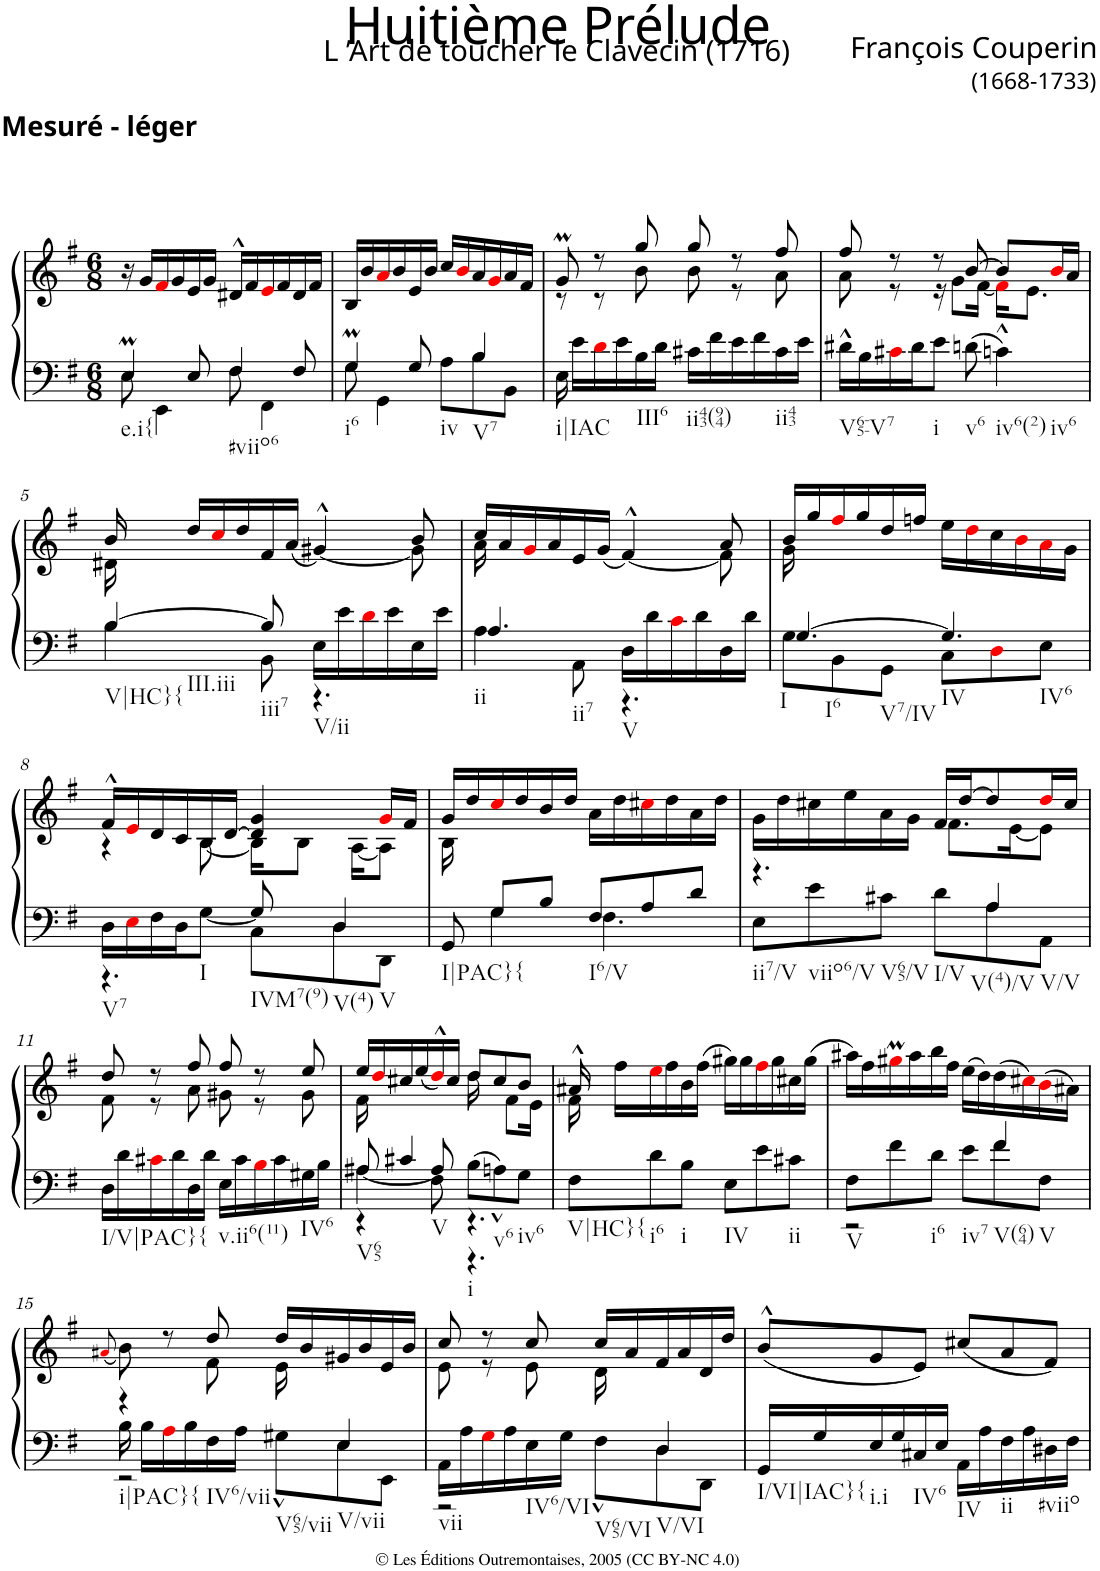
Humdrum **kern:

**kern	**kern
*part1	*part1
*staff2	*staff1
*I"Clavecin	*
*clefF4	*clefG2
*k[f#]	*k[f#]
*e:	*e:
*M6/8	*M6/8
=1	=1
*^	*
!	!	!LO:TX:a:B:t=Mesuré - léger
!LO:TX:b:t=e.i{	!	!
4EM/	8E\	16r
.	.	16g/LL
.	4EE\	16f#i/
.	.	16g/
8E/	.	16e/
.	.	16g/JJ
!LO:TX:b:t=#viio6	!	!
4F#/	8F#\	16d#X^^/LL
.	.	16f#/
.	4FF#\	16ei/
.	.	16f#/
8F#/	.	16d#/
.	.	16f#/JJ
=2	=2	=2
!LO:TX:b:t=i6	!	!
4GM/	8G\	16B/LL
.	.	16b/
.	4GG\	16ai/
.	.	16b/
8G/	.	16e/
.	.	16b/JJ
!LO:TX:b:t=iv	!	!
8ryy	8A\L	16cc/LL
.	.	16bi/
!LO:TX:b:t=V7	!	!
4B/	8B\	16a/
.	.	16gi/
.	8BB\J	16a/
.	.	16f#/JJ
*v	*v	*
=3	=3
*	*^
!LO:TX:b:t=i|IAC	!	!
16E\	8gM/	8r
16e\LL	.	.
16di\	8r	8r
16e\	.	.
!LO:TX:b:t=III6	!	!
16B\	8gg/	8b\
16d\JJ	.	.
!LO:TX:b:t=ii43(94)	!	!
16c#X\LL	8gg/	8b\
16f#\	.	.
16e\	8r	8r
16f#\	.	.
!LO:TX:b:t=ii43	!	!
16c#\	8ff#/	8a\
16e\JJ	.	.
=4	=4	=4
!LO:TX:b:t=V65-V7	!	!
16d#X^^\LL	8ff#/	8a\
16B\	.	.
16c#Xi\	8r	8r
16d#\J	.	.
!LO:TX:b:t=i	!	!
8e\J	8r	16r
.	.	8g\L
!LO:TX:b:t=v6	!	!
8dn\	[8b/	.
.	.	[16f#\Jk
!LO:TX:b:t=iv6(2)	!	!
!LO:TX:b:t=iv6	!	!
4cn^^\	8b/L]	16f#i\KL]
.	.	8.e\J
.	16bi/L	.
.	16a/JJ	.
!!LO:LB:g=z	!!
=5	=5	=5
*^	*	*
!LO:TX:b:t=V|HC}{	!	!	!
!LO:TX:b:t=III.iii	!	!	!
[4B/	4B\	16b/	16d#X\
.	.	16dd/LL	16ryy
*	*	*v	*v
.	.	16cci/
.	.	16dd/
!LO:TX:b:t=iii7	!	!
8B/]	8BB\	16f#/
.	.	(<16a/JJ
!LO:TX:b:t=V/ii	!	!
16E\LL	4.r	[4g#X^^/)
16e\	.	.
16di\	.	.
16e\	.	.
*	*	*^
16E\	.	8b/	8g#\]
16e\JJ	.	.	.
=6	=6	=6	=6
!LO:TX:b:t=ii	!	!	!
!LO:TX:b:t=ii7	!	!	!
4.A/	4A\	16cc/LL	16a\
.	.	16a/	16ryy
*	*	*v	*v
.	.	16gi/
.	.	16a/
.	8AA\	16e/
.	.	(<16g/JJ
!LO:TX:b:t=V	!	!
16D\LL	4.r	[4f#^^/)
16d\	.	.
16ci\	.	.
16d\	.	.
*	*	*^
16D\	.	8a/	8f#\]
16d\JJ	.	.	.
=7	=7	=7	=7
!LO:TX:b:t=I	!	!	!
!LO:TX:b:t=I6	!	!	!
!LO:TX:b:t=V7/IV	!	!	!
[4.G/	8G\L	16b/LL	16g\
.	.	16gg/	2ryy
.	8BB\	16ff#i/	.
.	.	16gg/	.
.	8GG\J	16dd/	.
.	.	16ffn/JJ	.
!LO:TX:b:t=IV	!	!	!
!LO:TX:b:t=IV6	!	!	!
4.G/]	8C\L	16ee\LL	.
.	.	16ddi\	.
.	8Di\	16cc\	.
.	.	16bi\	8.ryy
.	8E\J	16ai\	.
.	.	16g\JJ	.
!!LO:LB:g=z	!!
=8	=8	=8	=8
!LO:TX:b:t=V7	!	!	!
16D\LL	4.r	16f#^^/LL	4r
16Ei\	.	16ei/	.
16F#\	.	16d/	.
16D\J	.	16c/	.
!LO:TX:b:t=I	!	!	!
[8G\J	.	16B/	[8B\
.	.	[16d/JJ	.
!LO:TX:b:t=IVM7(9)	!	!	!
8G/]	8C\L	4d/] 4g/	16B\KL]
.	.	.	8B\J
!LO:TX:b:t=V(4)	!	!	!
!LO:TX:b:t=V	!	!	!
4D/	8D\	.	.
.	.	.	[16A\KL
.	8DD\J	16gi/LL	8A\J]
.	.	16f#/JJ	.
=9	=9	=9	=9
!LO:TX:b:t=I|PAC}{	!	!	!
8ryy	8GG/	16g/LL	16B\
.	.	16dd/	2ryy
8G/L	4G\	16cci/	.
.	.	16dd/	.
8B/J	.	16b/	.
.	.	16dd/JJ	.
!LO:TX:b:t=I6/V	!	!	!
8F#/L	4.F#\	16a\LL	.
.	.	16dd\	.
8A/	.	16cc#Xi\	.
.	.	16dd\	8.ryy
8d/J	.	16a\	.
.	.	16dd\JJ	.
=10	=10	=10	=10
!LO:TX:b:t=ii7/V	!	!	!
!LO:TX:b:t=viio6/V	!	!	!
!LO:TX:b:t=V65/V	!	!	!
!LO:TX:b:t=I/V	!	!	!
2ryy	8E\L	16g\LL	4.r
.	.	16dd\	.
.	8e\	16cc#X\	.
.	.	16ee\	.
.	8c#X\J	16a\	.
.	.	16g\JJ	.
.	8d\L	16f#/LL	8.f#\L
.	.	[16dd/J	.
!LO:TX:b:t=V(4)/V	!	!	!
!LO:TX:b:t=V/V	!	!	!
4A/	8A\	8dd/]	.
.	.	.	[16e\K
.	8AA\J	16ddi/L	8e\J]
.	.	16cc#/JJ	.
*v	*v	*	*
!!LO:LB:g=z	!!
=11	=11	=11
!LO:TX:b:t=I/V|PAC}{	!	!
16D\LL	8dd/	8f#\
16d\	.	.
16c#Xi\	8r	8r
16d\	.	.
16D\	8ff#/	8a\
16d\JJ	.	.
!LO:TX:b:t=v.ii6(11)	!	!
16E\LL	8ff#/	8g#X\
16c#\	.	.
16Bi\	8r	8r
16c#\	.	.
!LO:TX:b:t=IV6	!	!
16G#X\	8ee/	8g#\
16B\JJ	.	.
=12	=12	=12
*^	*	*
*	*^	*	*
!LO:TX:b:t=V65	!	!	!	!
8A#X/	[4A#\	4r	16ee/LL	16f#\
.	.	.	16ddi/	16ryy
!LO:TX:b:t=V	!	!	!	!
*	*	*	*v	*v
4c#X/	.	.	16cc#X/
.	.	.	(<16ee/
.	8A#/]	8F#\	16dd^^i/)
.	.	.	16cc#/JJ
*	*	*	*^
!LO:TX:b:t=i	!	!	!	!
8B\L	4.r	4.r	8dd/L	16dd\
.	.	.	.	8ryy
!LO:TX:b:t=v6	!	!	!	!
8An^^\	.	.	8cc#/	.
.	.	.	.	8f#\L
!LO:TX:b:t=iv6	!	!	!	!
8G\J	.	.	8b/J	.
.	.	.	.	16e\Jk
*v	*v	*v	*	*
=13	=13	=13
!LO:TX:b:t=V|HC}{	!	!
8F#\L	16a#X^^/	16f#\
.	16ff#\LL	2ryy
!LO:TX:b:t=i6	!	!
8d\	16eei\	.
.	16ff#\	.
!LO:TX:b:t=i	!	!
8B\J	16b\	.
.	(>16ff#\JJ	.
!LO:TX:b:t=IV	!	!
8E\L	16gg#X\LL)	.
.	16gg#\	.
8e\	16ff#i\	.
.	16gg#\	8.ryy
!LO:TX:b:t=ii	!	!
8c#X\J	16cc#X\	.
.	(>16gg#\JJ	.
*	*v	*v
=14	=14
*^	*
!LO:TX:b:t=V	!	!
8F#\L	2r	16aa#X\LL)
.	.	16ff#\
8f#\	.	16gg#Xmi\
.	.	16aa#\
!LO:TX:b:t=i6	!	!
8d\J	.	16bb\
.	.	16ff#\JJ
!LO:TX:b:t=iv7	!	!
8e\L	.	(>16ee\LL
.	.	16dd\)
!LO:TX:b:t=V(64)	!	!
8f#\	4f#/	(>16dd\
.	.	16cc#Xi\)
!LO:TX:b:t=V	!	!
8F#\J	.	(>16bi\
.	.	16a#X\JJ)
!!LO:LB:g=z
=15	=15	=15
.	.	(<8qa#Xi/
*	*	*^
!LO:TX:b:t=i|PAC}{	!	!	!
16B\	2r	8b\)	4r
16B\LL	.	.	.
16Ai\	.	8r	.
16B\	.	.	.
!LO:TX:b:t=IV6/vii	!	!	!
16F#\	.	8dd/	8f#\
16A\JJ	.	.	.
!LO:TX:b:t=V65/vii	!	!	!
8G#X^^\L	.	16dd/LL	16e\
.	.	16b/	4ryy
!LO:TX:b:t=V/vii	!	!	!
8E\	4E/	16g#X/	.
.	.	16b/	.
8EE\J	.	16e/	.
.	.	16b/JJ	16ryy
=16	=16	=16	=16
!LO:TX:b:t=vii	!	!	!
16AA\LL	2r	8cc/	8e\
16A\	.	.	.
16Gi\	.	8r	8r
16A\	.	.	.
!LO:TX:b:t=IV6/VI	!	!	!
16E\	.	8cc/	8e\
16G\JJ	.	.	.
!LO:TX:b:t=V65/VI	!	!	!
8F#^^\L	.	16cc/LL	16d\
.	.	16a/	4ryy
!LO:TX:b:t=V/VI	!	!	!
8D\	4D/	16f#/	.
.	.	16a/	.
8DD\J	.	16d/	.
.	.	16dd/JJ	16ryy
*v	*v	*	*
=17	=17	=17
!LO:TX:b:t=I/VI|IAC}{	!	!
*	*v	*v
16GG/LL	(<8b^^/L
16G/	.
!LO:TX:b:t=i.i	!
16E/	8g/
16G/	.
!LO:TX:b:t=IV6	!
16C#X/	8e/J)
16E/JJ	.
!LO:TX:b:t=IV	!
16AA\LL	(<8cc#X/L
16A\	.
!LO:TX:b:t=ii	!
16F#\	8a/
16A\	.
!LO:TX:b:t=#viio	!
16D#X\	8f#/J)
16F#\JJ	.
=	=
*-	*-
